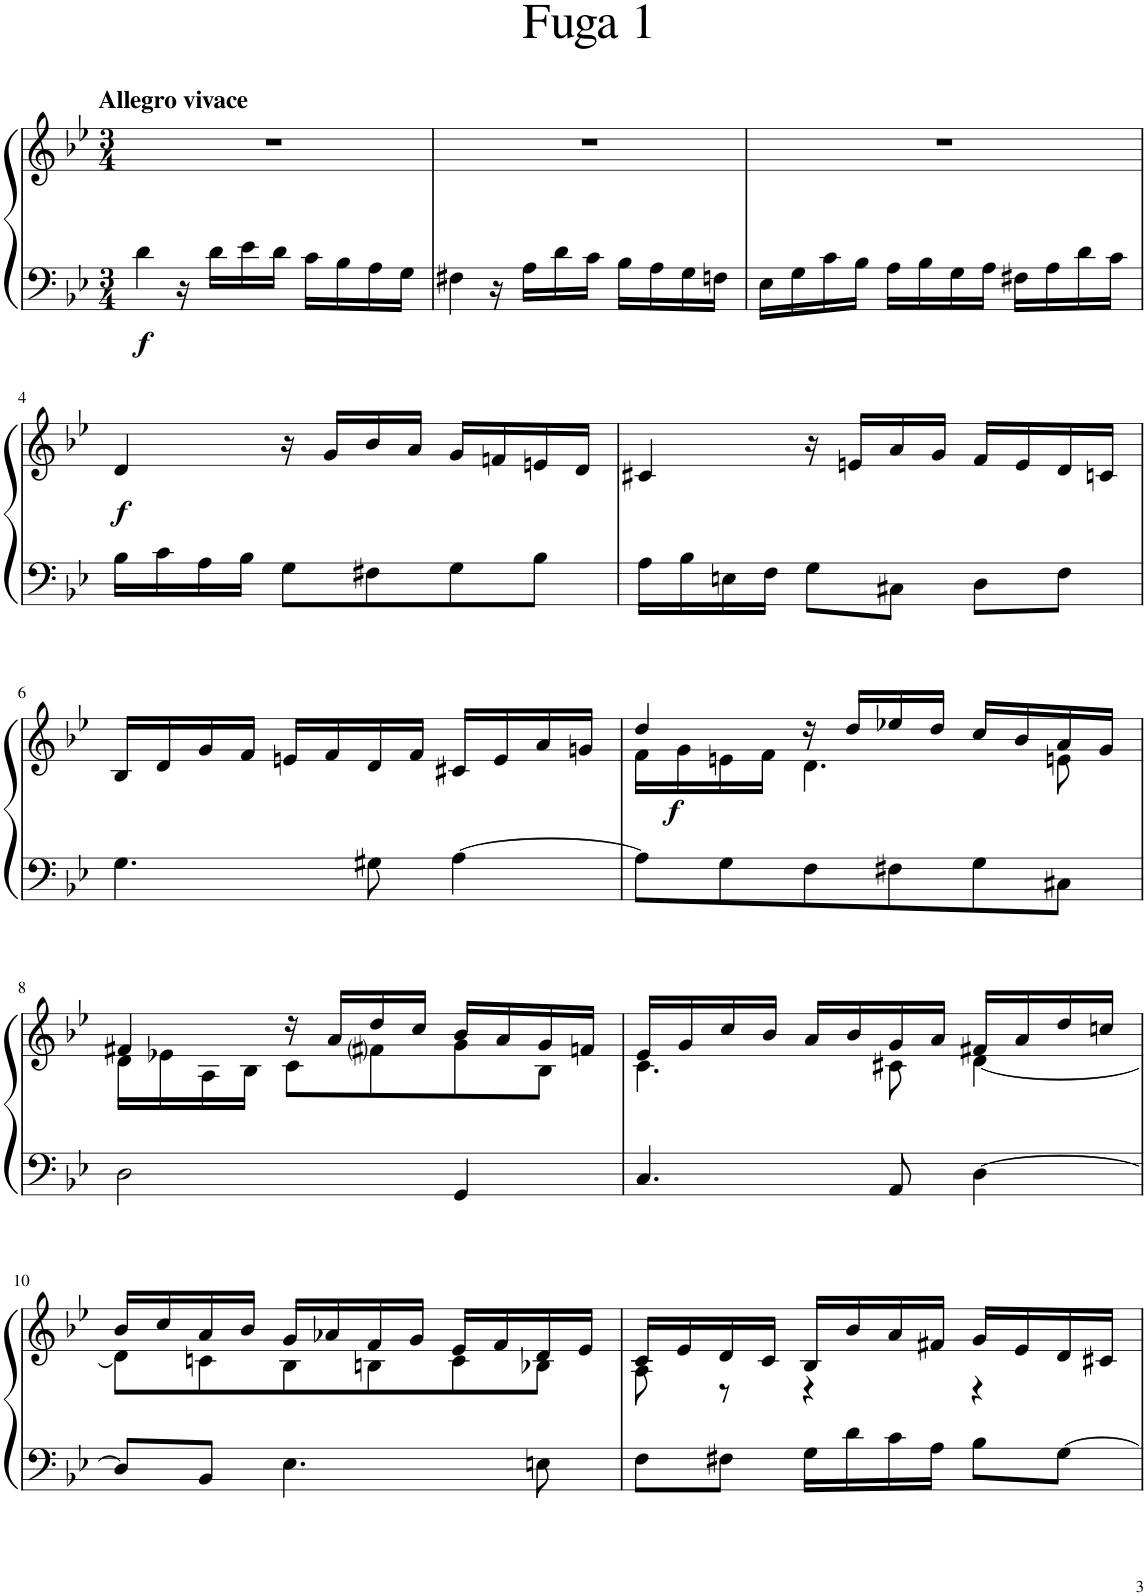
**kern	**kern	**dynam
*part1	*part1	*part1
*staff2	*staff1	*staff1/2
*I"Piano	*	*
*I'Pno	*	*
!!LO:PB:g=z
*clefF4	*clefG2	*
*k[b-e-]	*k[b-e-]	*
*M3/4	*M3/4	*
=1	=1	=1
!	!LO:TX:a:B:t=Allegro vivace	!
!	!	!LO:DY:b=2
4d\	2.r	f
16r	.	.
16d\LL	.	.
16e-\	.	.
16d\JJ	.	.
16c\LL	.	.
16B-\	.	.
16A\	.	.
16G\JJ	.	.
=2	=2	=2
4F#X\	2.r	.
16r	.	.
16A\LL	.	.
16d\	.	.
16c\JJ	.	.
16B-\LL	.	.
16A\	.	.
16G\	.	.
16Fn\JJ	.	.
=3	=3	=3
16E-\LL	2.r	.
16G\	.	.
16c\	.	.
16B-\JJ	.	.
16A\LL	.	.
16B-\	.	.
16G\	.	.
16A\JJ	.	.
16F#X\LL	.	.
16A\	.	.
16d\	.	.
16c\JJ	.	.
!!LO:LB:g=z
=4	=4	=4
!	!	!LO:DY:b
16B-\LL	4d/	f
16c\	.	.
16A\	.	.
16B-\JJ	.	.
8G\L	16r	.
.	16g/LL	.
8F#X\	16b-/	.
.	16a/JJ	.
8G\	16g/LL	.
.	16fn/	.
8B-\J	16en/	.
.	16d/JJ	.
=5	=5	=5
16A\LL	4c#X/	.
16B-\	.	.
16En\	.	.
16F\JJ	.	.
8G\L	16r	.
.	16en/LL	.
8C#X\J	16a/	.
.	16g/JJ	.
8D\L	16f/LL	.
.	16e/	.
8F\J	16d/	.
.	16cn/JJ	.
!!LO:LB:g=z
=6	=6	=6
4.G\	16B-/LL	.
.	16d/	.
.	16g/	.
.	16f/JJ	.
.	16en/LL	.
.	16f/	.
8G#X\	16d/	.
.	16f/JJ	.
[4A\	16c#X/LL	.
.	16e/	.
.	16a/	.
.	16gn/JJ	.
=7	=7	=7
*	*^	*
8A\L]	4dd/	16f\LL	.
!	!	!	!LO:DY:b
.	.	16g\	f
8G\	.	16en\	.
.	.	16f\JJ	.
8F\	16r	4.d\	.
.	16dd/LL	.	.
8F#X\	16ee-X/	.	.
.	16dd/JJ	.	.
8G\	16cc/LL	.	.
.	16b-/	.	.
8C#X\J	16a/	8en\	.
.	16g/JJ	.	.
!!LO:LB:g=z	!!
=8	=8	=8	=8
2D\	4f#X/	16d\LL	.
.	.	16e-X\	.
.	.	16A\	.
.	.	16B-\JJ	.
.	16r	8c\L	.
.	16a/LL	.	.
.	16dd/	8f#i\	.
.	16cc/JJ	.	.
4GG/	16b-/LL	8g\	.
.	16a/	.	.
.	16g/	8B-\J	.
.	16fn/JJ	.	.
=9	=9	=9	=9
4.C/	16e-/LL	4.c\	.
.	16g/	.	.
.	16cc/	.	.
.	16b-/JJ	.	.
.	16a/LL	.	.
.	16b-/	.	.
8AA/	16g/	8c#X\	.
.	16a/JJ	.	.
[4D\	16f#X/LL	[4d\	.
.	16a/	.	.
.	16dd/	.	.
.	16ccn/JJ	.	.
!!LO:LB:g=z	!!
=10	=10	=10	=10
8D/L]	16b-/LL	8d\L]	.
.	16cc/	.	.
8BB-/J	16a/	8cn\	.
.	16b-/JJ	.	.
4.E-\	16g/LL	8B-\	.
.	16a-X/	.	.
.	16f/	8Bn\	.
.	16g/JJ	.	.
.	16e-/LL	8c\	.
.	16f/	.	.
8En\	16d/	8B-X\J	.
.	16e-/JJ	.	.
=11	=11	=11	=11
8F\L	16c/LL	8A\	.
.	16e-/	.	.
8F#X\J	16d/	8r	.
.	16c/JJ	.	.
16G\LL	16B-/LL	4r	.
16d\	16b-/	.	.
16c\	16a/	.	.
16A\JJ	16f#X/JJ	.	.
8B-\L	16g/LL	4r	.
.	16e-/	.	.
[8G\J	16d/	.	.
.	16c#X/JJ	.	.
*	*v	*v	*
=	=	=
*-	*-	*-
